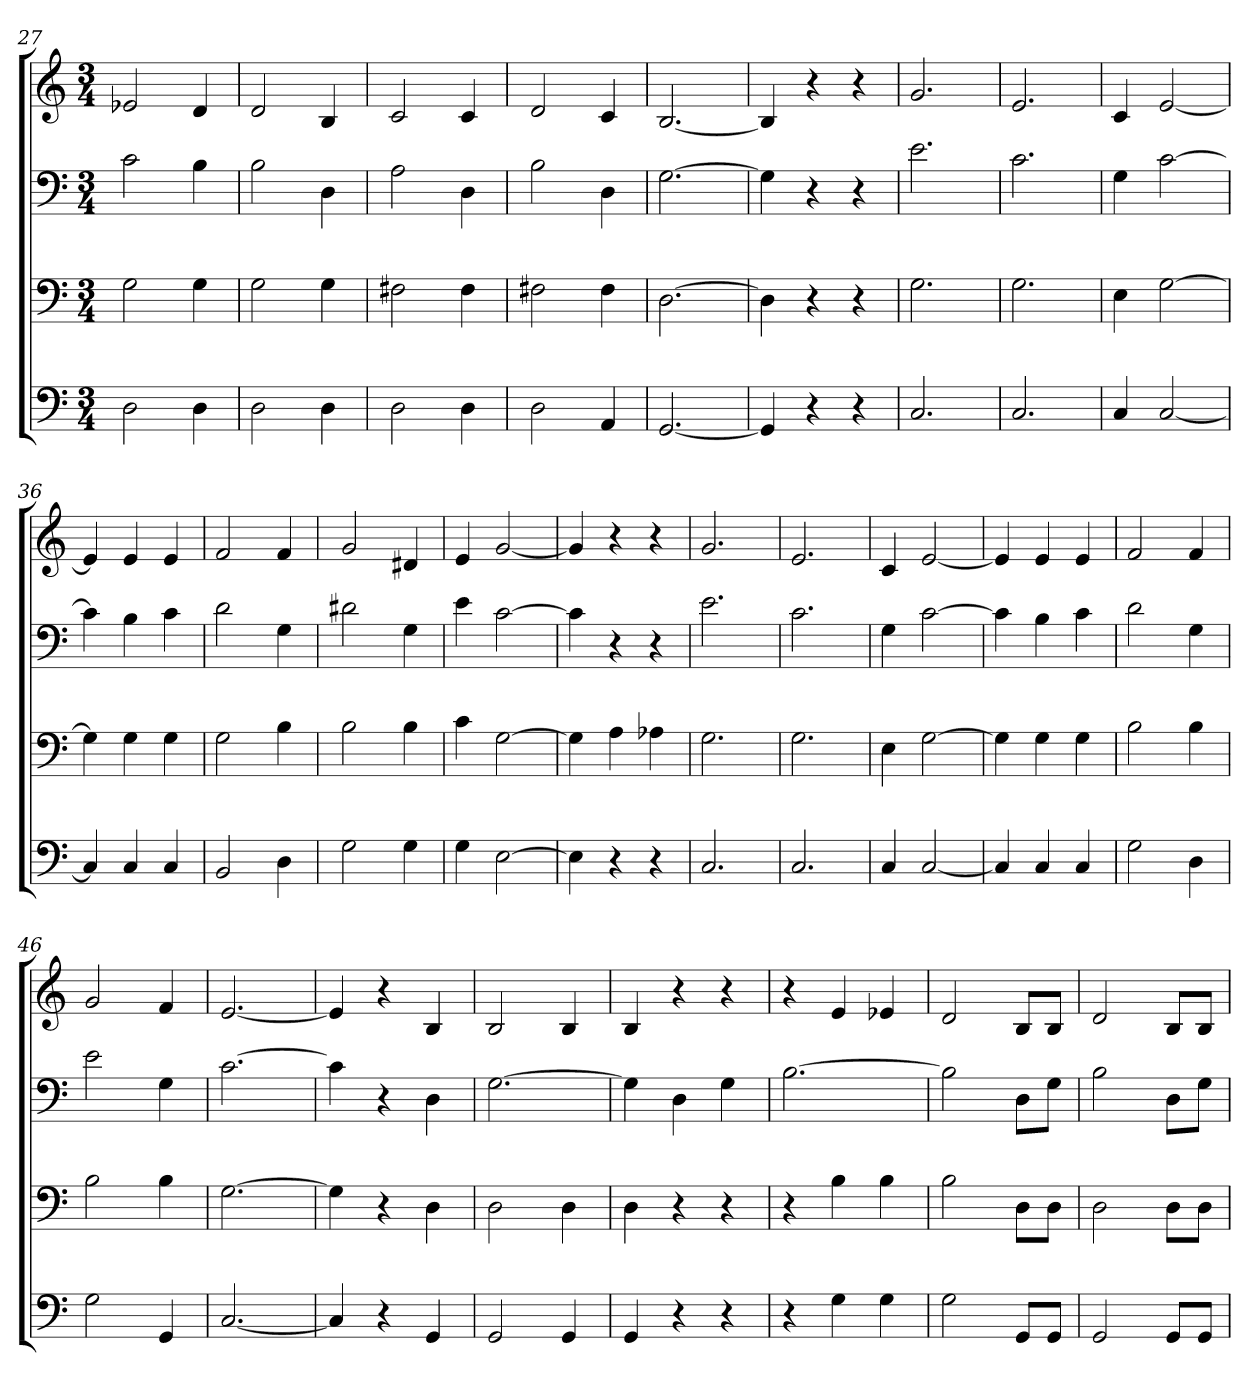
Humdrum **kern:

**kern	**kern	**kern	**kern
*part4	*part3	*part2	*part1
*staff4	*staff3	*staff2	*staff1
*M3/4	*M3/4	*M3/4	*M3/4
=27	=27	=27	=27
2D	2G	2c	2e-X
4D	4G	4B	4d
=28	=28	=28	=28
2D	2G	2B	2d
4D	4G	4D	4B
=29	=29	=29	=29
2D	2F#X	2A	2c
4D	4F#	4D	4c
=30	=30	=30	=30
2D	2F#X	2B	2d
4AA	4F#	4D	4c
=31	=31	=31	=31
[2.GG	[2.D	[2.G	[2.B
=32	=32	=32	=32
4GG]	4D]	4G]	4B]
4r	4r	4r	4r
4r	4r	4r	4r
=33	=33	=33	=33
2.C	2.G	2.e	2.g
=34	=34	=34	=34
2.C	2.G	2.c	2.e
=35	=35	=35	=35
4C	4E	4G	4c
[2C	[2G	[2c	[2e
=36	=36	=36	=36
4C]	4G]	4c]	4e]
4C	4G	4B	4e
4C	4G	4c	4e
=37	=37	=37	=37
2BB	2G	2d	2f
4D	4B	4G	4f
=38	=38	=38	=38
2G	2B	2d#X	2g
4G	4B	4G	4d#X
=39	=39	=39	=39
4G	4c	4e	4e
[2E	[2G	[2c	[2g
=40	=40	=40	=40
4E]	4G]	4c]	4g]
4r	4A	4r	4r
4r	4A-X	4r	4r
=41	=41	=41	=41
2.C	2.G	2.e	2.g
=42	=42	=42	=42
2.C	2.G	2.c	2.e
=43	=43	=43	=43
4C	4E	4G	4c
[2C	[2G	[2c	[2e
=44	=44	=44	=44
4C]	4G]	4c]	4e]
4C	4G	4B	4e
4C	4G	4c	4e
=45	=45	=45	=45
2G	2B	2d	2f
4D	4B	4G	4f
=46	=46	=46	=46
2G	2B	2e	2g
4GG	4B	4G	4f
=47	=47	=47	=47
[2.C	[2.G	[2.c	[2.e
=48	=48	=48	=48
4C]	4G]	4c]	4e]
4r	4r	4r	4r
4GG	4D	4D	4B
=49	=49	=49	=49
2GG	2D	[2.G	2B
4GG	4D	.	4B
=50	=50	=50	=50
4GG	4D	4G]	4B
4r	4r	4D	4r
4r	4r	4G	4r
=51	=51	=51	=51
4r	4r	[2.B	4r
4G	4B	.	4e
4G	4B	.	4e-X
=52	=52	=52	=52
2G	2B	2B]	2d
8GGL	8DL	8DL	8BL
8GGJ	8DJ	8GJ	8BJ
=53	=53	=53	=53
2GG	2D	2B	2d
8GGL	8DL	8DL	8BL
8GGJ	8DJ	8GJ	8BJ
=	=	=	=
*-	*-	*-	*-
